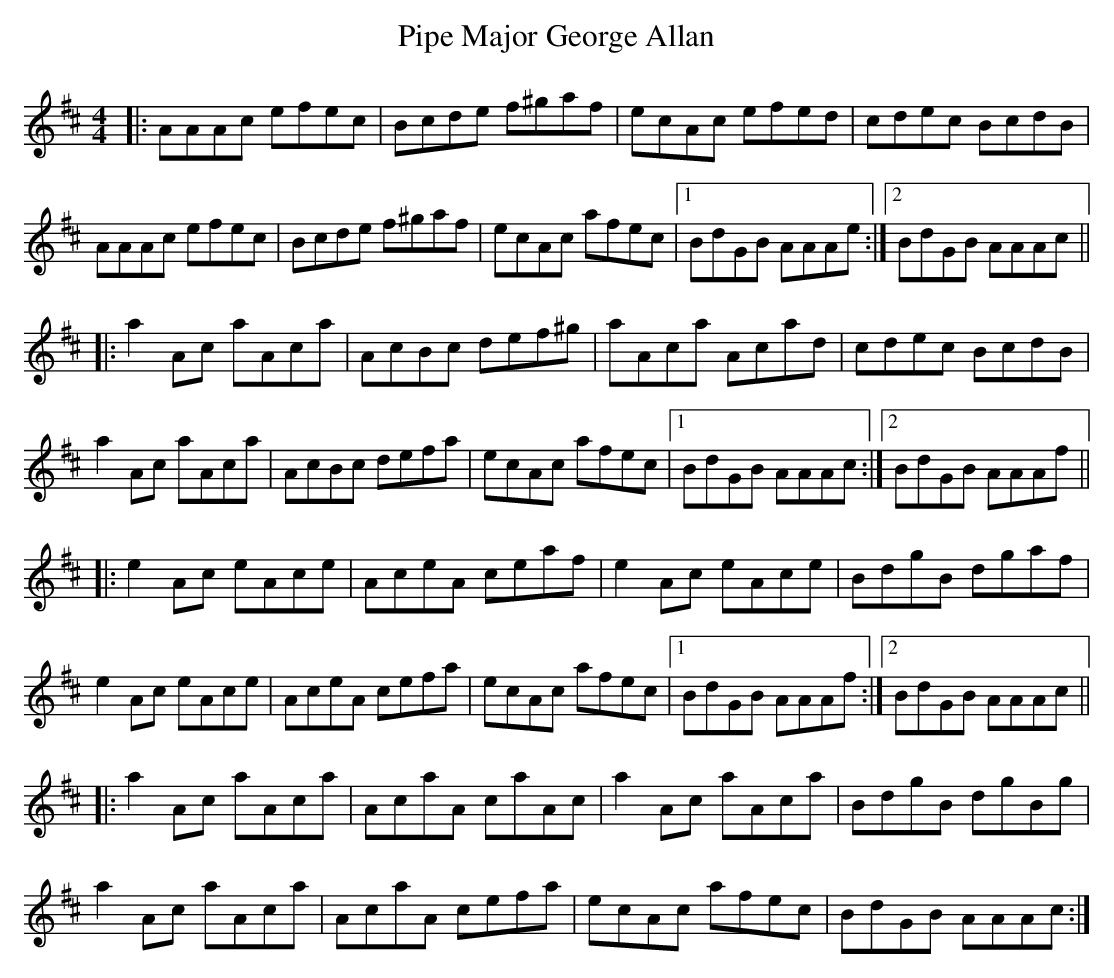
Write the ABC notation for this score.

X:1
T: Pipe Major George Allan
M: 4/4
L: 1/8
K: Amix
|:AAAc efec|Bcde f^gaf|ecAc efed|cdec BcdB|
AAAc efec|Bcde f^gaf|ecAc afec|1 BdGB AAAe:|2 BdGB AAAc||
|:a2Ac aAca|AcBc def^g|aAca Acad|cdec BcdB|
a2Ac aAca|AcBc defa|ecAc afec|1 BdGB AAAc:|2 BdGB AAAf||
|:e2Ac eAce|AceA ceaf|e2Ac eAce|BdgB dgaf|
e2Ac eAce|AceA cefa|ecAc afec|1 BdGB AAAf:|2 BdGB AAAc||
|:a2Ac aAca|AcaA caAc|a2Ac aAca|BdgB dgBg|
a2Ac aAca|AcaA cefa|ecAc afec|BdGB AAAc:|
